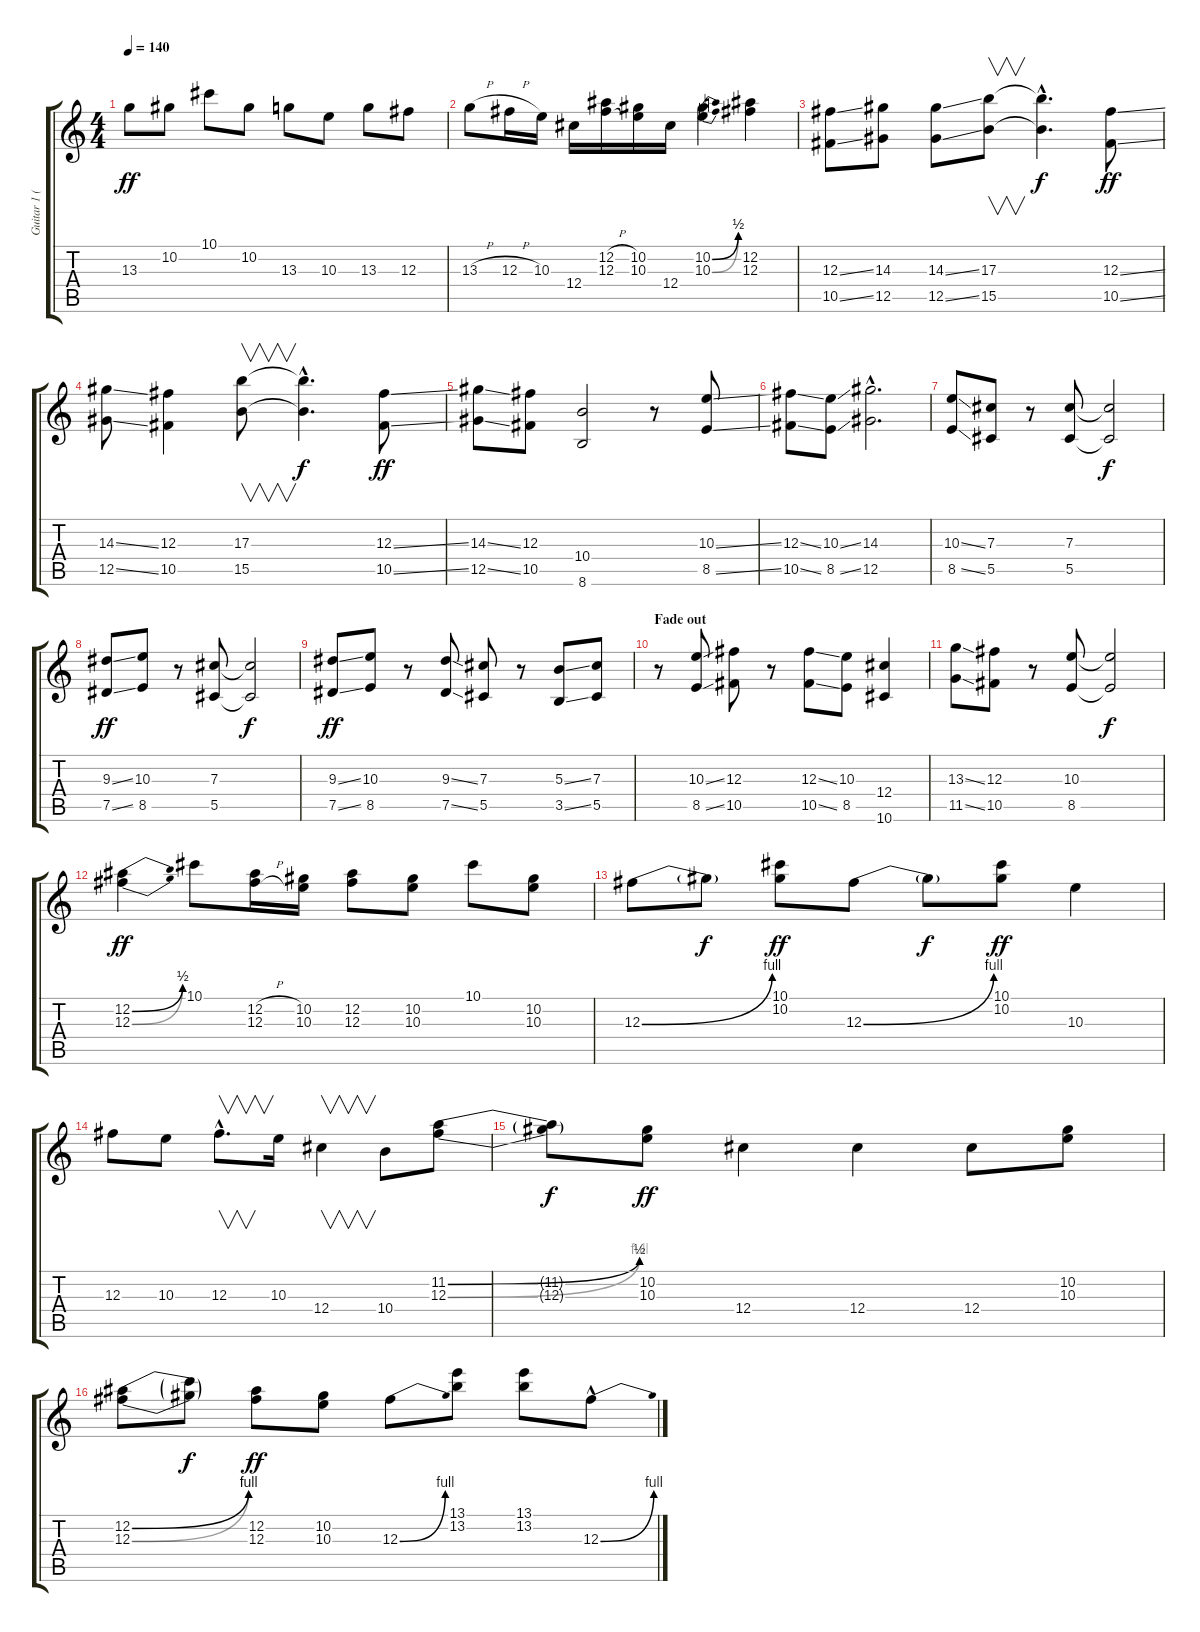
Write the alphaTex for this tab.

\track ("Guitar 1 (Slash)" "Guitar 1 (") {instrument overdrivenguitar}
\staff {score tabs}
\tuning (Eb4 Bb3 Gb3 Db3 Ab2 Eb2) {hide}
\ts (4 4)
\tempo 140
\clef g2
\ks c
13.3.8{dy ff} 10.2.8 10.1.8 10.2.8 13.3.8 10.3.8 13.3.8 12.3.8 |
13.3{h}.8 12.3{h}.16 10.3.16 12.4.16 (12.2{h} 12.3{h}).16 (10.2 10.3).16 12.4.16 (10.2{be (bend 0 0 60 2)} 10.3{be (bend 0 0 60 2)}).4 (12.2 12.3).4 |
(12.3{ss} 10.5{ss}).8 (14.3 12.5).8 (14.3{ss} 12.5{ss}).8 (17.3 15.5).8{v} (17.3{hac t} 15.5{hac t}).4{d dy f} (12.3{ss} 10.5{ss}).8{dy ff} |
(14.3{ss} 12.5{ss}).8 (12.3 10.5).4 (17.3 15.5).8{v} (17.3{hac t} 15.5{hac t}).4{d dy f} (12.3{ss} 10.5{ss}).8{dy ff} |
(14.3{ss} 12.5{ss}).8 (12.3 10.5).8 (10.4 8.6).2 r.8 (10.3{ss} 8.5{ss}).8 |
(12.3{ss} 10.5{ss}).8 (10.3{ss} 8.5{ss}).8 (14.3{hac} 12.5{hac}).2{d} |
(10.3{ss} 8.5{ss}).8 (7.3 5.5).8 r.8 (7.3 5.5).8 (7.3{t} 5.5{t}).2{dy f} |
(9.3{ss} 7.5{ss}).8{dy ff} (10.3 8.5).8 r.8 (7.3 5.5).8 (7.3{t} 5.5{t}).2{dy f} |
(9.3{ss} 7.5{ss}).8{dy ff} (10.3 8.5).8 r.8 (9.3{ss} 7.5{ss}).8 (7.3 5.5).8 r.8 (5.3{ss} 3.5{ss}).8 (7.3 5.5).8 |
\section ("" "Fade out")
r.8{volume 10} (10.3{ss} 8.5{ss}).8 (12.3 10.5).8 r.8 (12.3{ss} 10.5{ss}).8 (10.3 8.5).8 (12.4 10.6).4 |
(13.3{ss} 11.5{ss}).8 (12.3 10.5).8 r.8 (10.3 8.5).8 (10.3{t} 8.5{t}).2{dy f} |
(12.2{be (bend 0 0 60 2)} 12.3{be (bend 0 0 60 2)}).4{dy ff volume 8} 10.1.8 (12.2{h} 12.3{h}).16 (10.2 10.3).16 (12.2 12.3).8 (10.2 10.3).8 10.1.8 (10.2 10.3).8 |
12.3{be (bend 0 0 60 4)}.8 12.3{t}.8{dy f} (10.1 10.2).8{dy ff} 12.3{be (bend 0 0 60 4)}.8 12.3{t}.8{dy f} (10.1 10.2).8{dy ff} 10.3.4 |
12.3.8{volume 5} 10.3.8 12.3{hac}.8{v d} 10.3.16 12.4.4{v} 10.4.8 (11.2{be (bend 0 0 60 2)} 12.3{be (bend 0 0 60 4)}).8 |
(11.2{t} 12.3{t}).8{dy f} (10.2 10.3).8{dy ff} 12.4.4 12.4.4 12.4.8 (10.2 10.3).8 |
(12.2{be (bend 0 0 60 4)} 12.3{be (bend 0 0 60 4)}).8{volume 3} (12.2{t} 12.3{t}).8{dy f} (12.2 12.3).8{dy ff} (10.2 10.3).8 12.3{be (bend 0 0 60 4)}.8 (13.1 13.2).8 (13.1 13.2).8 12.3{be (bend 0 0 60 4) hac}.8
